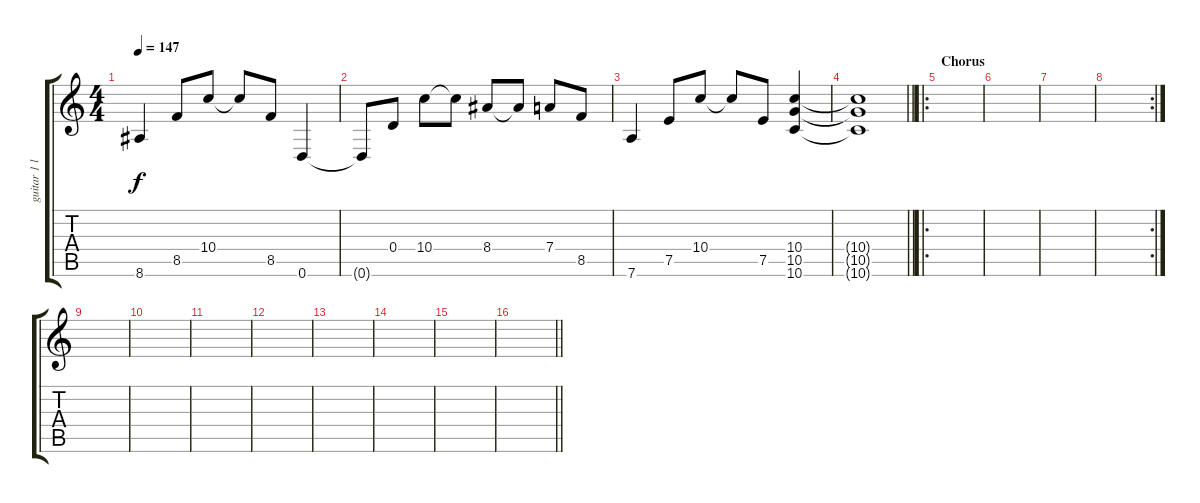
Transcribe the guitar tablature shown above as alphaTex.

\track ("guitar 1 lead acousic" "guitar 1 l") {instrument acousticguitarsteel}
\staff {score tabs}
\tuning (E4 B3 G3 D3 A2 D2) {hide}
\ts (4 4)
\tempo 147
\clef g2
\ks c
8.6.4{dy f} 8.5.8 10.4.8 10.4{t}.8 8.5.8 0.6.4 |
0.6{t}.8 0.4.8 10.4.8 10.4{t}.8 8.4.8 8.4{t}.8 7.4.8 8.5.8 |
7.6.4 7.5.8 10.4.8 10.4{t}.8 7.5.8 (10.4 10.5 10.6).4 |
\barLineRight lightlight
(10.4{t} 10.5{t} 10.6{t}).1 |
\ro
\section ("" "Chorus")
|
|
|
\rc 2
|
|
|
|
|
|
|
|
\barLineRight lightlight
